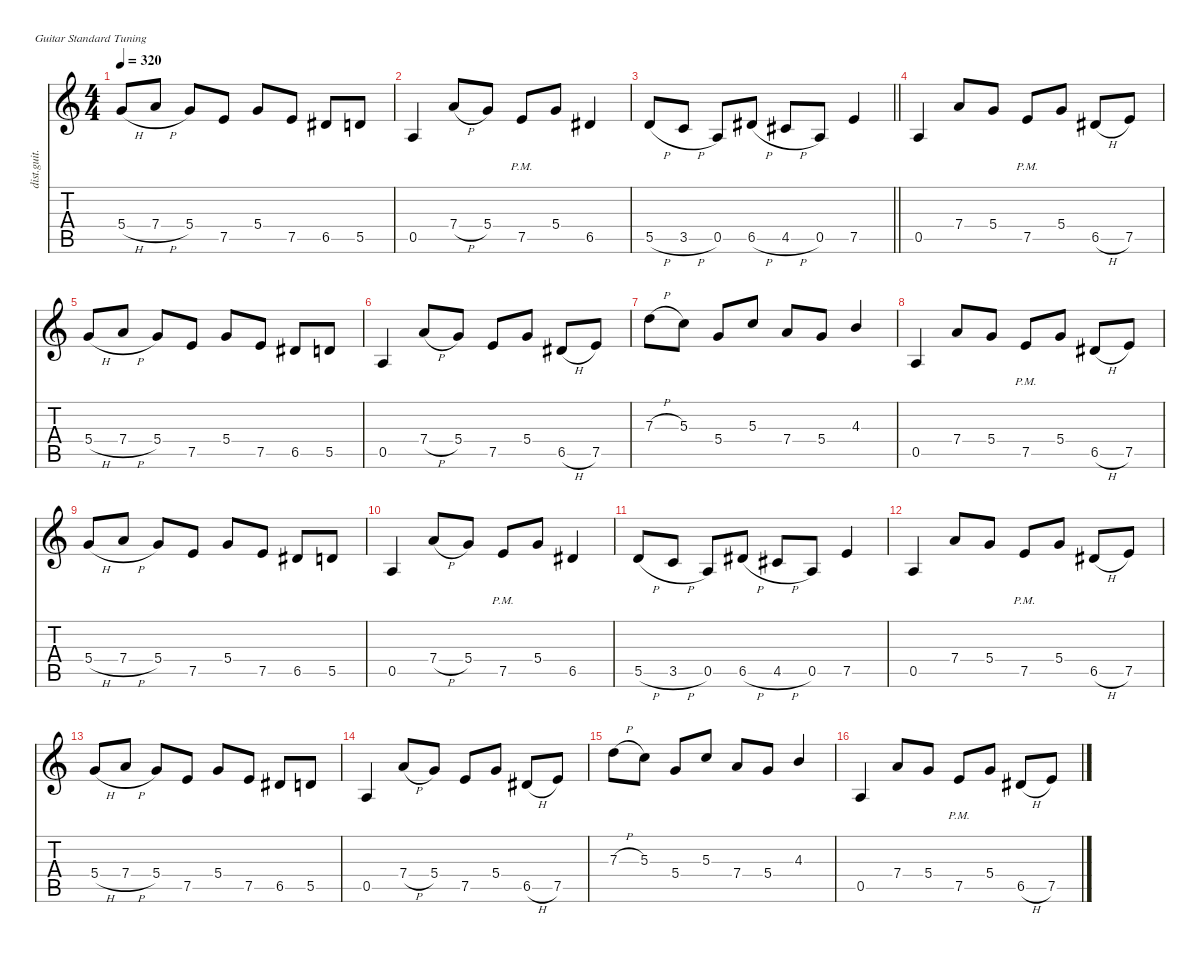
\defaultSystemsLayout 4
\hideDynamics
\bracketExtendMode nobrackets
\track ("Marty Friedman" "dist.guit.") {instrument distortionguitar}
\staff {score tabs}
\tuning (E4 B3 G3 D3 A2 E2)
\ts (4 4)
\tempo 320
\clef g2
\ks c
5.4{h}.8{dy f beam Up} 7.4{h}.8{beam Up} 5.4.8{beam Up} 7.5.8{beam Up} 5.4.8{beam Up} 7.5.8{beam Up} 6.5{acc #}.8{beam Up} 5.5.8{beam Up} |
0.5.4{beam Up} 7.4{h}.8{beam Up} 5.4.8{beam Up} 7.5{pm}.8{beam Up} 5.4.8{beam Up} 6.5{acc #}.4{beam Up} |
\barLineRight lightlight
5.5{h}.8{beam Up} 3.5{h}.8{beam Up} 0.5.8{beam Up} 6.5{h acc #}.8{beam Up} 4.5{h acc #}.8{beam Up} 0.5.8{beam Up} 7.5.4{beam Up} |
0.5.4{beam Up} 7.4.8{beam Up} 5.4.8{beam Up} 7.5{pm}.8{beam Up} 5.4.8{beam Up} 6.5{h acc #}.8{beam Up} 7.5.8{beam Up} |
5.4{h}.8{beam Up} 7.4{h}.8{beam Up} 5.4.8{beam Up} 7.5.8{beam Up} 5.4.8{beam Up} 7.5.8{beam Up} 6.5{acc #}.8{beam Up} 5.5.8{beam Up} |
0.5.4{beam Up} 7.4{h}.8{beam Up} 5.4.8{beam Up} 7.5.8{beam Up} 5.4.8{beam Up} 6.5{h acc #}.8{beam Up} 7.5.8{beam Up} |
7.3{h}.8{beam Down} 5.3.8{beam Down} 5.4.8{beam Up} 5.3.8{beam Up} 7.4.8{beam Up} 5.4.8{beam Up} 4.3.4{beam Up} |
0.5.4{beam Up} 7.4.8{beam Up} 5.4.8{beam Up} 7.5{pm}.8{beam Up} 5.4.8{beam Up} 6.5{h acc #}.8{beam Up} 7.5.8{beam Up} |
5.4{h}.8{beam Up} 7.4{h}.8{beam Up} 5.4.8{beam Up} 7.5.8{beam Up} 5.4.8{beam Up} 7.5.8{beam Up} 6.5{acc #}.8{beam Up} 5.5.8{beam Up} |
0.5.4{beam Up} 7.4{h}.8{beam Up} 5.4.8{beam Up} 7.5{pm}.8{beam Up} 5.4.8{beam Up} 6.5{acc #}.4{beam Up} |
5.5{h}.8{beam Up} 3.5{h}.8{beam Up} 0.5.8{beam Up} 6.5{h acc #}.8{beam Up} 4.5{h acc #}.8{beam Up} 0.5.8{beam Up} 7.5.4{beam Up} |
0.5.4{beam Up} 7.4.8{beam Up} 5.4.8{beam Up} 7.5{pm}.8{beam Up} 5.4.8{beam Up} 6.5{h acc #}.8{beam Up} 7.5.8{beam Up} |
5.4{h}.8{beam Up} 7.4{h}.8{beam Up} 5.4.8{beam Up} 7.5.8{beam Up} 5.4.8{beam Up} 7.5.8{beam Up} 6.5{acc #}.8{beam Up} 5.5.8{beam Up} |
0.5.4{beam Up} 7.4{h}.8{beam Up} 5.4.8{beam Up} 7.5.8{beam Up} 5.4.8{beam Up} 6.5{h acc #}.8{beam Up} 7.5.8{beam Up} |
7.3{h}.8{beam Down} 5.3.8{beam Down} 5.4.8{beam Up} 5.3.8{beam Up} 7.4.8{beam Up} 5.4.8{beam Up} 4.3.4{beam Up} |
0.5.4{beam Up} 7.4.8{beam Up} 5.4.8{beam Up} 7.5{pm}.8{beam Up} 5.4.8{beam Up} 6.5{h acc #}.8{beam Up} 7.5.8{beam Up}
